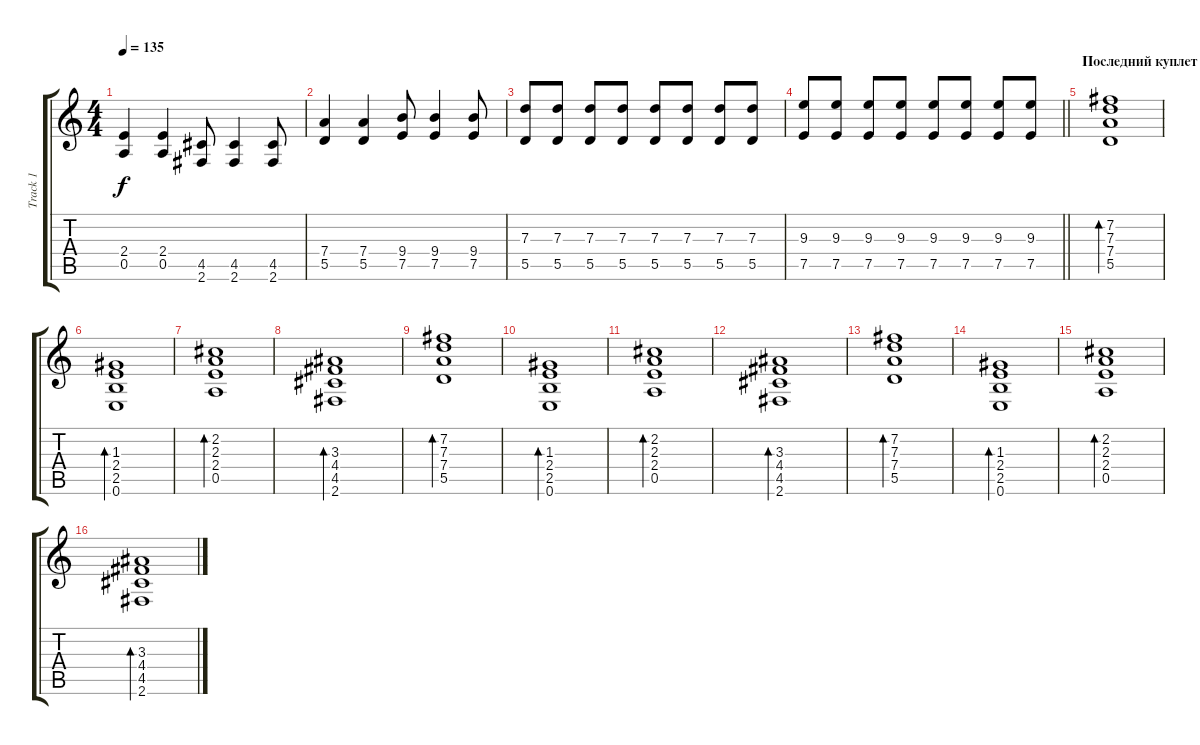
\track ("Track 1" "Track 1") {instrument overdrivenguitar}
\staff {score tabs}
\tuning (E4 B3 G3 D3 A2 E2) {hide}
\ts (4 4)
\tempo 135
\clef g2
\ks c
(2.4 0.5).4{dy f} (2.4 0.5).4 (4.5 2.6).8 (4.5 2.6).4 (4.5 2.6).8 |
(7.4 5.5).4 (7.4 5.5).4 (9.4 7.5).8 (9.4 7.5).4 (9.4 7.5).8 |
(7.3 5.5).8 (7.3 5.5).8 (7.3 5.5).8 (7.3 5.5).8 (7.3 5.5).8 (7.3 5.5).8 (7.3 5.5).8 (7.3 5.5).8 |
\barLineRight lightlight
(9.3 7.5).8 (9.3 7.5).8 (9.3 7.5).8 (9.3 7.5).8 (9.3 7.5).8 (9.3 7.5).8 (9.3 7.5).8 (9.3 7.5).8 |
\section ("" "Последний куплет")
(7.2 7.3 7.4 5.5).1{bd 480 instrument electricguitarclean} |
(1.3 2.4 2.5 0.6).1{bd 480} |
(2.2 2.3 2.4 0.5).1{bd 480} |
(3.3 4.4 4.5 2.6).1{bd 480} |
(7.2 7.3 7.4 5.5).1{bd 480} |
(1.3 2.4 2.5 0.6).1{bd 480} |
(2.2 2.3 2.4 0.5).1{bd 480} |
(3.3 4.4 4.5 2.6).1{bd 480} |
(7.2 7.3 7.4 5.5).1{bd 480 instrument electricguitarclean} |
(1.3 2.4 2.5 0.6).1{bd 480} |
(2.2 2.3 2.4 0.5).1{bd 480} |
(3.3 4.4 4.5 2.6).1{bd 480}
